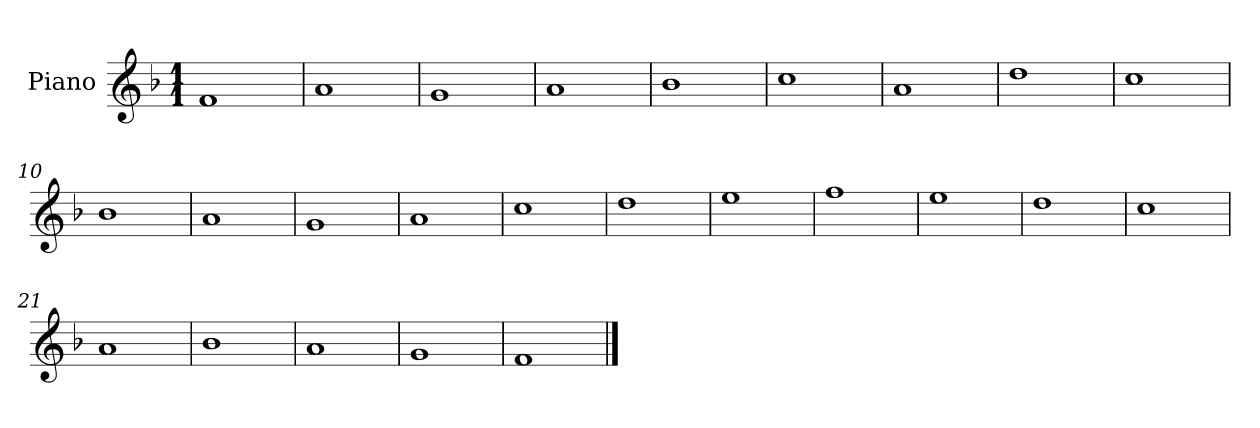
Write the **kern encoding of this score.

**kern
*part1
*staff1
*I"Piano
*I'Pno.
*clefG2
*k[b-]
*M1/1
=1
1f
=2
1a
=3
1g
=4
1a
=5
1b-
=6
1cc
=7
1a
=8
1dd
=9
1cc
=10
1b-
=11
1a
=12
1g
=13
1a
=14
1cc
=15
1dd
=16
1ee
=17
1ff
=18
1ee
!!LO:LB:g=z
=19
1dd
=20
1cc
=21
1a
=22
1b-
=23
1a
=24
1g
=25
1f
==
*-
